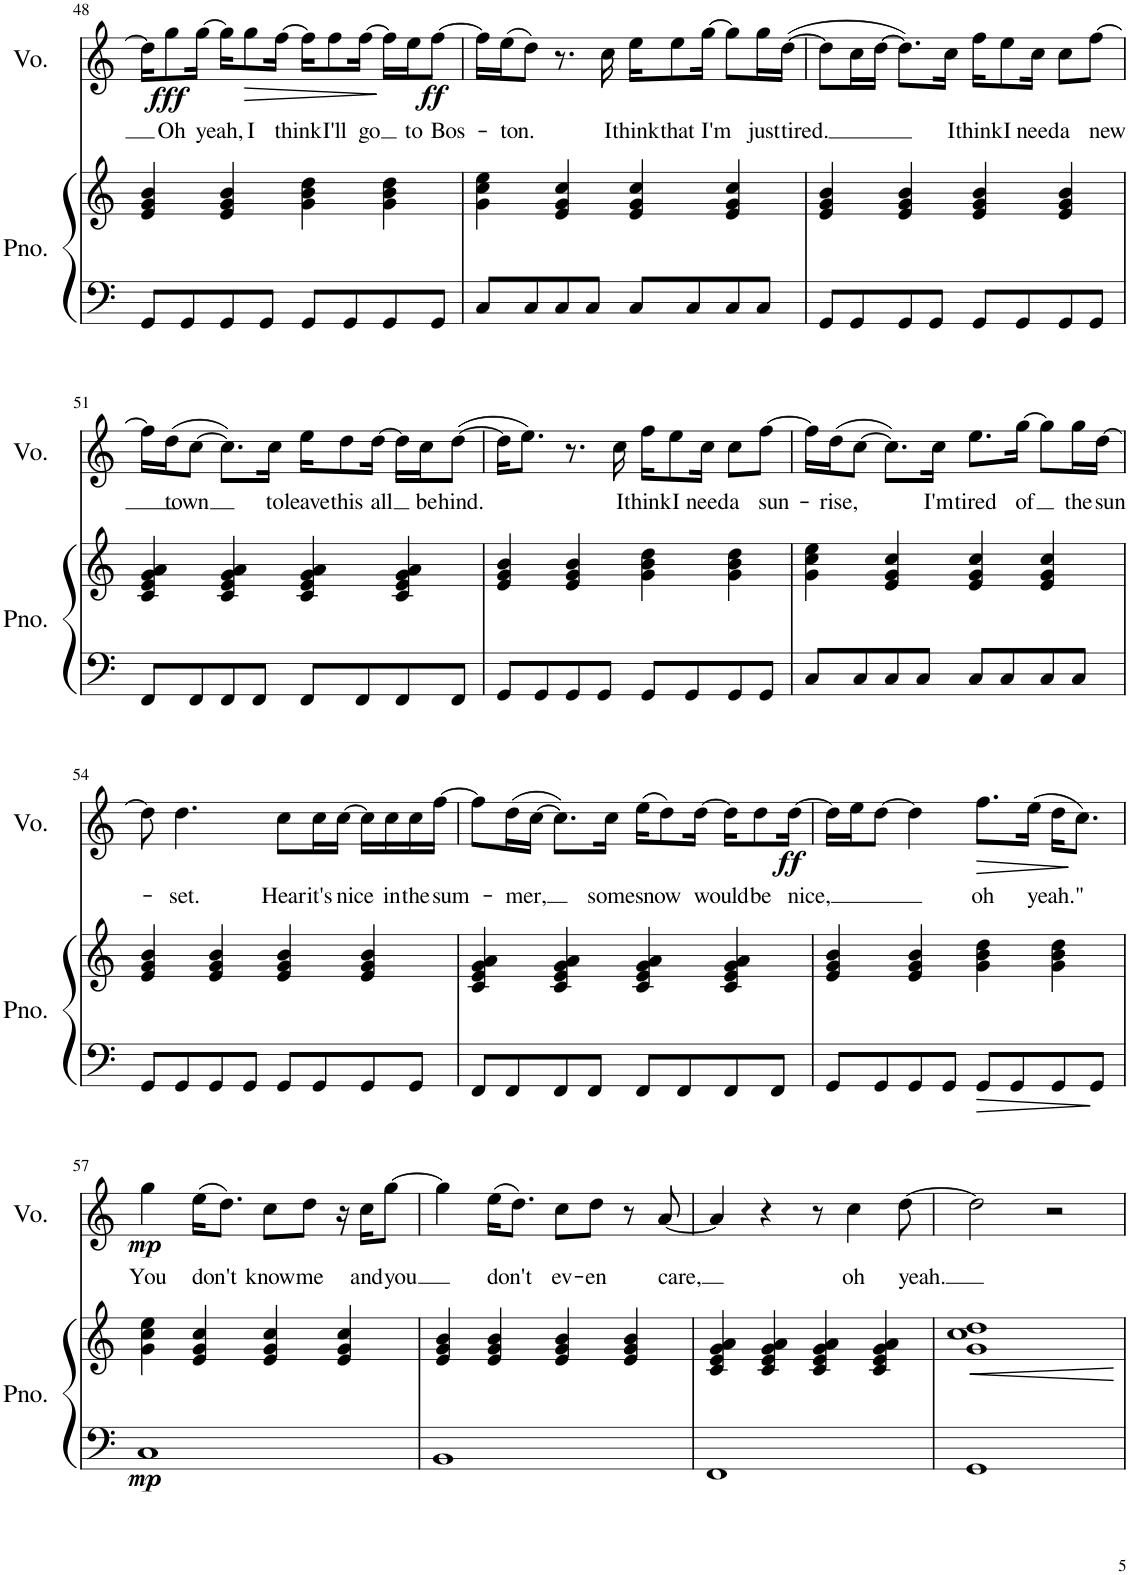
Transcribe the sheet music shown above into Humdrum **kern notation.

**kern	**kern	**dynam	**kern	**text	**dynam
*part2	*part2	*part2	*part1	*part1	*part1
*staff3	*staff2	*staff2/3	*staff1	*staff1	*staff1
*I"Piano	*	*	*I"Voice	*	*
*I'Pno.	*	*	*I'Vo.	*	*
!!LO:PB:g=z
*clefF4	*clefG2	*	*clefG2	*	*
*k[]	*k[]	*	*k[]	*	*
*M4/4	*M4/4	*	*M4/4	*	*
=48	=48	=48	=48	=48	=48
8GG/L	4e/ 4g/ 4b/	.	16dd\KL]	.	.
!	!	!	!	!LO:LY:b	!LO:DY:b
.	.	.	8gg\	Oh	fff
8GG/	.	.	.	.	.
!	!	!	!	!LO:LY:b	!
.	.	.	[16gg\Jk	yeah,	.
8GG/	4e/ 4g/ 4b/	.	16gg\KL]	.	.
!	!	!	!	!LO:LY:b	!LO:HP:b
.	.	.	8gg\	I	>
8GG/J	.	.	.	.	.
!	!	!	!	!LO:LY:b	!
.	.	.	[16ff\Jk	think	.
8GG/L	4g\ 4b\ 4dd\	.	16ff\KL]	.	.
!	!	!	!	!LO:LY:b	!
.	.	.	8ff\	I'll	.
8GG/	.	.	.	.	.
!	!	!	!	!LO:LY:b	!
.	.	.	[16ff\Jk	go	.
8GG/	4g\ 4b\ 4dd\	.	16ff\LL]	.	.
!	!	!	!	!LO:LY:b	!
.	.	.	16ee\J	to	.
!	!	!	!	!LO:LY:b	!LO:DY:b
8GG/J	.	.	[8ff\J	Bos-	ff
.	.	.	.	.	]
=49	=49	=49	=49	=49	=49
8C/L	4g\ 4cc\ 4ee\	.	16ff\LL]	.	.
!	!	!	!	!LO:LY:b	!
.	.	.	(16ee\J	-ton.	.
8C/	.	.	8dd\J)	.	.
8C/	4e/ 4g/ 4cc/	.	8.r	.	.
8C/J	.	.	.	.	.
!	!	!	!	!LO:LY:b	!
.	.	.	16cc\	I	.
!	!	!	!	!LO:LY:b	!
8C/L	4e/ 4g/ 4cc/	.	16ee\KL	think	.
!	!	!	!	!LO:LY:b	!
.	.	.	8ee\	that	.
8C/	.	.	.	.	.
!	!	!	!	!LO:LY:b	!
.	.	.	[16gg\Jk	I'm	.
8C/	4e/ 4g/ 4cc/	.	8gg\L]	.	.
!	!	!	!	!LO:LY:b	!
8C/J	.	.	16gg\L	just	.
!	!	!	!	!LO:LY:b	!
.	.	.	([16dd\JJ	tired.	.
=50	=50	=50	=50	=50	=50
8GG/L	4e/ 4g/ 4b/	.	8dd\L]	.	.
8GG/	.	.	16cc\L	.	.
.	.	.	[16dd\JJ	.	.
8GG/	4e/ 4g/ 4b/	.	8.dd\L])	.	.
8GG/J	.	.	.	.	.
!	!	!	!	!LO:LY:b	!
.	.	.	16cc\Jk	I	.
!	!	!	!	!LO:LY:b	!
8GG/L	4e/ 4g/ 4b/	.	16ff\KL	think	.
!	!	!	!	!LO:LY:b	!
.	.	.	8ee\	I	.
8GG/	.	.	.	.	.
!	!	!	!	!LO:LY:b	!
.	.	.	16cc\Jk	need	.
!	!	!	!	!LO:LY:b	!
8GG/	4e/ 4g/ 4b/	.	8cc\L	a	.
!	!	!	!	!LO:LY:b	!
8GG/J	.	.	[8ff\J	new	.
!!LO:LB:g=z
=51	=51	=51	=51	=51	=51
8FF/L	4c/ 4e/ 4g/ 4a/	.	16ff\LL]	.	.
!	!	!	!	!LO:LY:b	!
.	.	.	(16dd\J	town	.
8FF/	.	.	[8cc\J	.	.
8FF/	4c/ 4e/ 4g/ 4a/	.	8.cc\L])	.	.
8FF/J	.	.	.	.	.
!	!	!	!	!LO:LY:b	!
.	.	.	16cc\Jk	to	.
!	!	!	!	!LO:LY:b	!
8FF/L	4c/ 4e/ 4g/ 4a/	.	16ee\KL	leave	.
!	!	!	!	!LO:LY:b	!
.	.	.	8dd\	this	.
8FF/	.	.	.	.	.
!	!	!	!	!LO:LY:b	!
.	.	.	[16dd\Jk	all	.
8FF/	4c/ 4e/ 4g/ 4a/	.	16dd\LL]	.	.
!	!	!	!	!LO:LY:b	!
.	.	.	16cc\J	be-	.
!	!	!	!	!LO:LY:b	!
8FF/J	.	.	([8dd\J	-hind.	.
=52	=52	=52	=52	=52	=52
8GG/L	4e/ 4g/ 4b/	.	16dd\KL]	.	.
.	.	.	8.ee\J)	.	.
8GG/	.	.	.	.	.
8GG/	4e/ 4g/ 4b/	.	8.r	.	.
8GG/J	.	.	.	.	.
!	!	!	!	!LO:LY:b	!
.	.	.	16cc\	I	.
!	!	!	!	!LO:LY:b	!
8GG/L	4g\ 4b\ 4dd\	.	16ff\KL	think	.
!	!	!	!	!LO:LY:b	!
.	.	.	8ee\	I	.
8GG/	.	.	.	.	.
!	!	!	!	!LO:LY:b	!
.	.	.	16cc\Jk	need	.
!	!	!	!	!LO:LY:b	!
8GG/	4g\ 4b\ 4dd\	.	8cc\L	a	.
!	!	!	!	!LO:LY:b	!
8GG/J	.	.	[8ff\J	sun-	.
=53	=53	=53	=53	=53	=53
8C/L	4g\ 4cc\ 4ee\	.	16ff\LL]	.	.
!	!	!	!	!LO:LY:b	!
.	.	.	(16dd\J	-rise,	.
8C/	.	.	[8cc\J	.	.
8C/	4e/ 4g/ 4cc/	.	8.cc\L])	.	.
8C/J	.	.	.	.	.
!	!	!	!	!LO:LY:b	!
.	.	.	16cc\Jk	I'm	.
!	!	!	!	!LO:LY:b	!
8C/L	4e/ 4g/ 4cc/	.	8.ee\L	tired	.
8C/	.	.	.	.	.
!	!	!	!	!LO:LY:b	!
.	.	.	[16gg\Jk	of	.
8C/	4e/ 4g/ 4cc/	.	8gg\L]	.	.
!	!	!	!	!LO:LY:b	!
8C/J	.	.	16gg\L	the	.
!	!	!	!	!LO:LY:b	!
.	.	.	[16dd\JJ	sun-	.
!!LO:LB:g=z
=54	=54	=54	=54	=54	=54
8GG/L	4e/ 4g/ 4b/	.	8dd\]	.	.
!	!	!	!	!LO:LY:b	!
8GG/	.	.	4.dd\	-set.	.
8GG/	4e/ 4g/ 4b/	.	.	.	.
8GG/J	.	.	.	.	.
!	!	!	!	!LO:LY:b	!
8GG/L	4e/ 4g/ 4b/	.	8cc\L	Hear	.
!	!	!	!	!LO:LY:b	!
8GG/	.	.	16cc\L	it's	.
!	!	!	!	!LO:LY:b	!
.	.	.	[16cc\JJ	nice	.
8GG/	4e/ 4g/ 4b/	.	16cc\LL]	.	.
!	!	!	!	!LO:LY:b	!
.	.	.	16cc\	in	.
!	!	!	!	!LO:LY:b	!
8GG/J	.	.	16cc\	the	.
!	!	!	!	!LO:LY:b	!
.	.	.	[16ff\JJ	sum-	.
=55	=55	=55	=55	=55	=55
8FF/L	4c/ 4e/ 4g/ 4a/	.	8ff\L]	.	.
!	!	!	!	!LO:LY:b	!
8FF/	.	.	(16dd\L	-mer,	.
.	.	.	[16cc\JJ	.	.
8FF/	4c/ 4e/ 4g/ 4a/	.	8.cc\L])	.	.
8FF/J	.	.	.	.	.
!	!	!	!	!LO:LY:b	!
.	.	.	16cc\Jk	some	.
!	!	!	!	!LO:LY:b	!
8FF/L	4c/ 4e/ 4g/ 4a/	.	(16ee\KL	snow	.
.	.	.	8dd\)	.	.
8FF/	.	.	.	.	.
!	!	!	!	!LO:LY:b	!
.	.	.	[16dd\Jk	would	.
8FF/	4c/ 4e/ 4g/ 4a/	.	16dd\KL]	.	.
!	!	!	!	!LO:LY:b	!
.	.	.	8dd\	be	.
8FF/J	.	.	.	.	.
!	!	!	!	!LO:LY:b	!LO:DY:b
.	.	.	[16dd\Jk	nice,	ff
=56	=56	=56	=56	=56	=56
8GG/L	4e/ 4g/ 4b/	.	16dd\LL]	.	.
.	.	.	16ee\J	.	.
8GG/	.	.	[8dd\J	.	.
8GG/	4e/ 4g/ 4b/	.	4dd\]	.	.
8GG/J	.	.	.	.	.
!	!	!	!	!LO:LY:b	!LO:HP:b
8GG/L	4g\ 4b\ 4dd\	.	8.ff\L	oh	>
8GG/	.	.	.	.	.
!	!	!	!	!LO:LY:b	!
.	.	.	(16ee\Jk	yeah."	.
8GG/	4g\ 4b\ 4dd\	.	16dd\KL	.	.
.	.	.	8.cc\J)	.	.
8GG/J	.	.	.	.	.
.	.	.	.	.	]
!!LO:LB:g=z
=57	=57	=57	=57	=57	=57
!	!	!LO:DY:b=2	!	!LO:LY:b	!LO:DY:b
1C	4g\ 4cc\ 4ee\	mp	4gg\	You	mp
!	!	!	!	!LO:LY:b	!
.	4e/ 4g/ 4cc/	.	(16ee\KL	don't	.
.	.	.	8.dd\J)	.	.
!	!	!	!	!LO:LY:b	!
.	4e/ 4g/ 4cc/	.	8cc\L	know	.
!	!	!	!	!LO:LY:b	!
.	.	.	8dd\J	me	.
.	4e/ 4g/ 4cc/	.	16r	.	.
!	!	!	!	!LO:LY:b	!
.	.	.	16cc\KL	and	.
!	!	!	!	!LO:LY:b	!
.	.	.	[8gg\J	you	.
=58	=58	=58	=58	=58	=58
1BB	4e/ 4g/ 4b/	.	4gg\]	.	.
!	!	!	!	!LO:LY:b	!
.	4e/ 4g/ 4b/	.	(16ee\KL	don't	.
.	.	.	8.dd\J)	.	.
!	!	!	!	!LO:LY:b	!
.	4e/ 4g/ 4b/	.	8cc\L	ev-	.
!	!	!	!	!LO:LY:b	!
.	.	.	8dd\J	-en	.
.	4e/ 4g/ 4b/	.	8r	.	.
!	!	!	!	!LO:LY:b	!
.	.	.	[8a/	care,	.
=59	=59	=59	=59	=59	=59
1FF	4c/ 4e/ 4g/ 4a/	.	4a/]	.	.
.	4c/ 4e/ 4g/ 4a/	.	4r	.	.
.	4c/ 4e/ 4g/ 4a/	.	8r	.	.
!	!	!	!	!LO:LY:b	!
.	.	.	4cc\	oh	.
.	4c/ 4e/ 4g/ 4a/	.	.	.	.
!	!	!	!	!LO:LY:b	!
.	.	.	[8dd\	yeah.	.
=60	=60	=60	=60	=60	=60
!	!	!LO:HP:b	!	!	!
1GG	1g 1cc 1dd	<	2dd\]	.	.
.	.	.	2r	.	.
.	.	[	.	.	.
=	=	=	=	=	=
*-	*-	*-	*-	*-	*-
